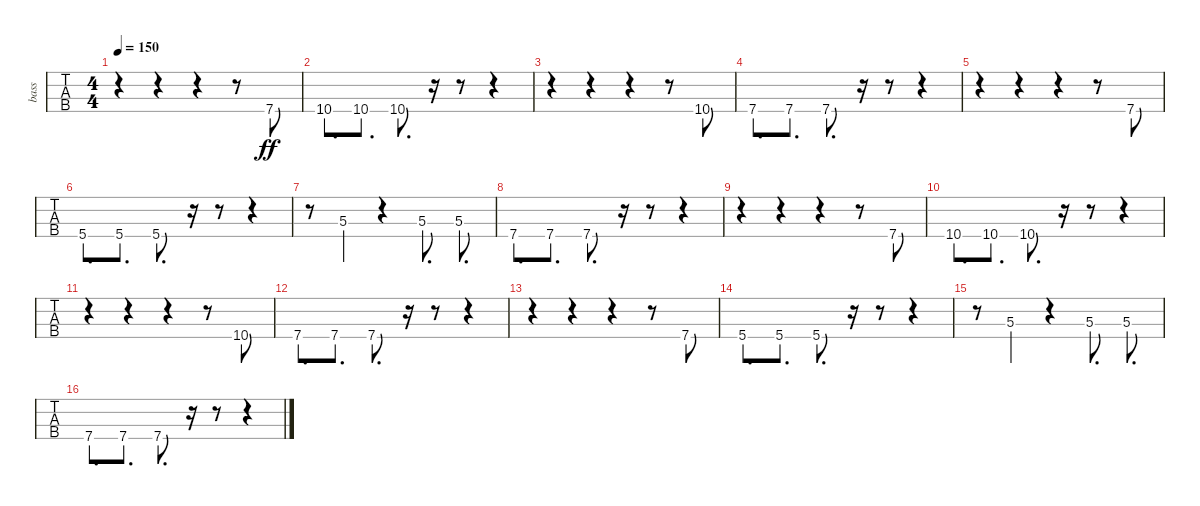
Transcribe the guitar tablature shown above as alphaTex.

\track ("bass" "bass") {instrument electricbassfinger}
\staff {tabs}
\tuning (G2 D2 A1 E1) {hide}
\ts (4 4)
\tempo 150
\clef f4
\ks c
r.4{dy ff} r.4 r.4 r.8 7.4.8 |
10.4{st}.8{d} 10.4{st}.8{d} 10.4{st}.8{d} r.16 r.8 r.4 |
r.4 r.4 r.4 r.8 10.4.8 |
7.4{st}.8{d} 7.4{st}.8{d} 7.4{st}.8{d} r.16 r.8 r.4 |
r.4 r.4 r.4 r.8 7.4.8 |
5.4{st}.8{d} 5.4{st}.8{d} 5.4{st}.8{d} r.16 r.8 r.4 |
r.8 5.3{st}.4 r.4 5.3{st}.8{d} 5.3{st}.8{d} |
7.4{st}.8{d} 7.4{st}.8{d} 7.4{st}.8{d} r.16 r.8 r.4 |
r.4 r.4 r.4 r.8 7.4.8 |
10.4{st}.8{d} 10.4{st}.8{d} 10.4{st}.8{d} r.16 r.8 r.4 |
r.4 r.4 r.4 r.8 10.4.8 |
7.4{st}.8{d} 7.4{st}.8{d} 7.4{st}.8{d} r.16 r.8 r.4 |
r.4 r.4 r.4 r.8 7.4.8 |
5.4{st}.8{d} 5.4{st}.8{d} 5.4{st}.8{d} r.16 r.8 r.4 |
r.8 5.3{st}.4 r.4 5.3{st}.8{d} 5.3{st}.8{d} |
7.4{st}.8{d} 7.4{st}.8{d} 7.4{st}.8{d} r.16 r.8 r.4
